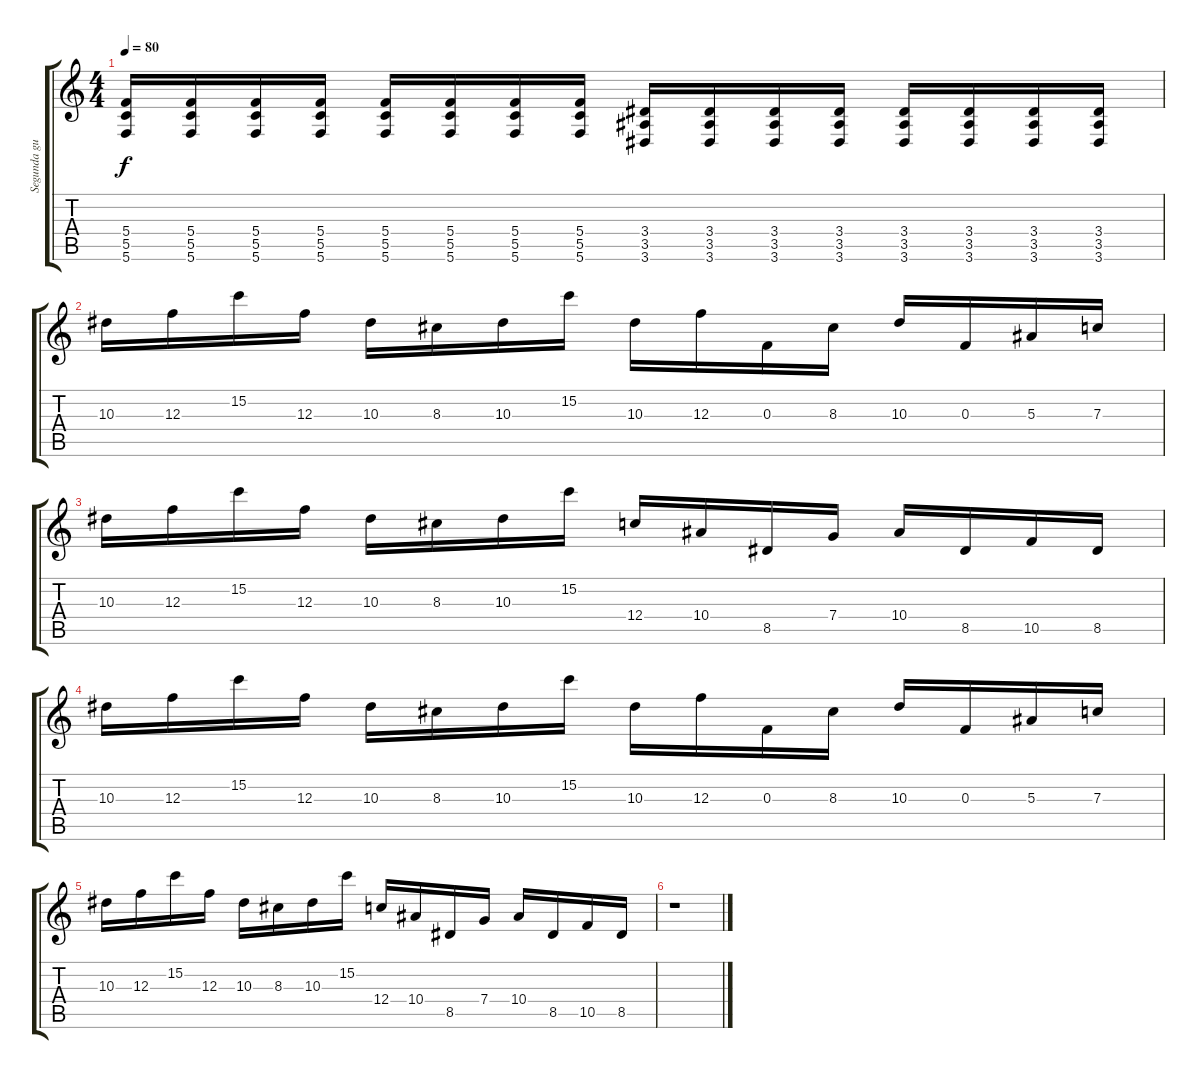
\track ("Segunda guitarra" "Segunda gu") {instrument distortionguitar}
\staff {score tabs}
\tuning (D4 A3 F3 C3 G2 C2) {hide}
\ts (4 4)
\tempo 80
\clef g2
\ks c
(5.4 5.5 5.6).16{dy f} (5.4 5.5 5.6).16 (5.4 5.5 5.6).16 (5.4 5.5 5.6).16 (5.4 5.5 5.6).16 (5.4 5.5 5.6).16 (5.4 5.5 5.6).16 (5.4 5.5 5.6).16 (3.4 3.5 3.6).16 (3.4 3.5 3.6).16 (3.4 3.5 3.6).16 (3.4 3.5 3.6).16 (3.4 3.5 3.6).16 (3.4 3.5 3.6).16 (3.4 3.5 3.6).16 (3.4 3.5 3.6).16 |
10.3.16 12.3.16 15.2.16 12.3.16 10.3.16 8.3.16 10.3.16 15.2.16 10.3.16 12.3.16 0.3.16 8.3.16 10.3.16 0.3.16 5.3.16 7.3.16 |
10.3.16 12.3.16 15.2.16 12.3.16 10.3.16 8.3.16 10.3.16 15.2.16 12.4.16 10.4.16 8.5.16 7.4.16 10.4.16 8.5.16 10.5.16 8.5.16 |
10.3.16 12.3.16 15.2.16 12.3.16 10.3.16 8.3.16 10.3.16 15.2.16 10.3.16 12.3.16 0.3.16 8.3.16 10.3.16 0.3.16 5.3.16 7.3.16 |
10.3.16 12.3.16 15.2.16 12.3.16 10.3.16 8.3.16 10.3.16 15.2.16 12.4.16 10.4.16 8.5.16 7.4.16 10.4.16 8.5.16 10.5.16 8.5.16 |
r.1
